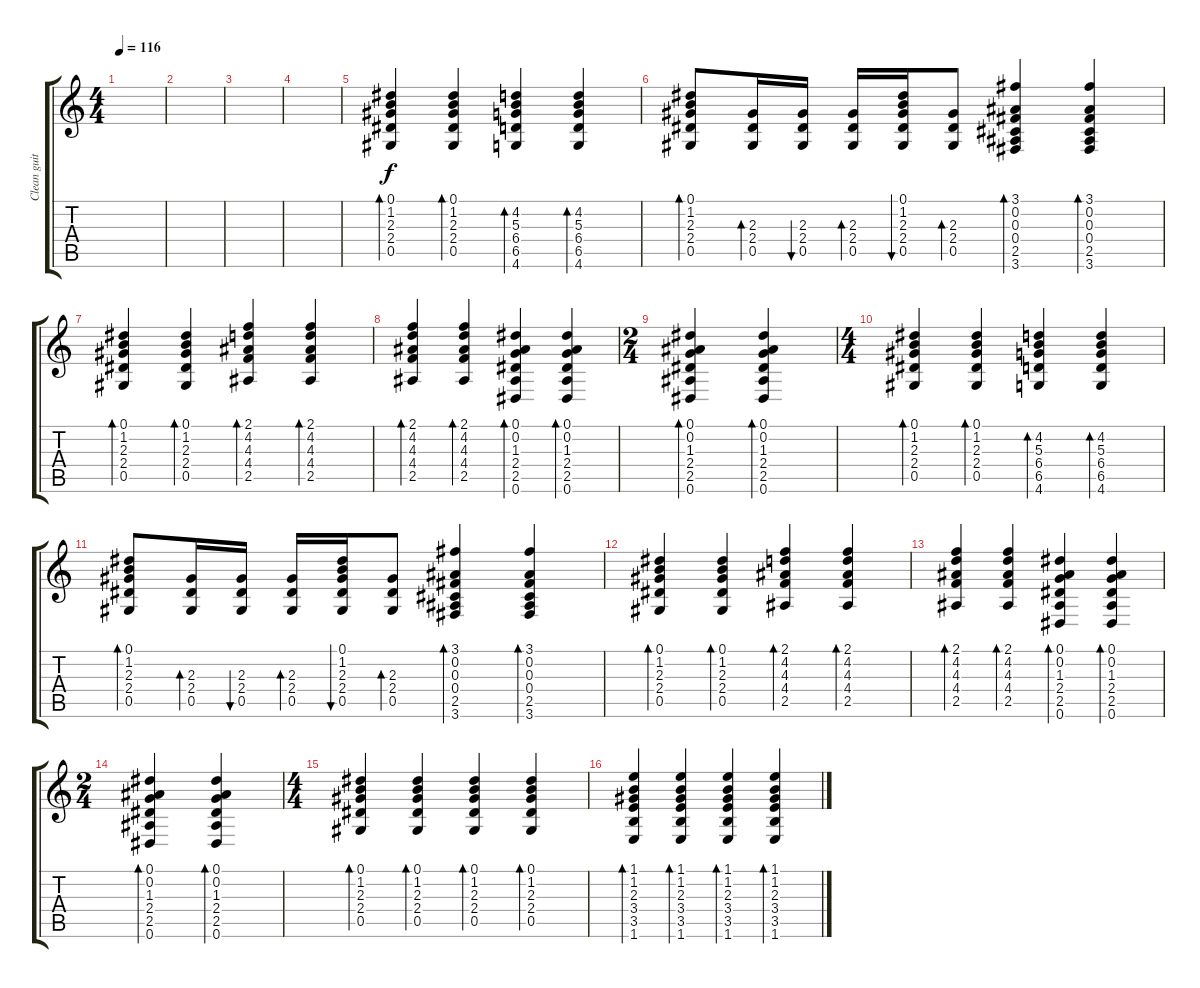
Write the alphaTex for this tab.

\track ("Clean guitar 1" "Clean guit") {instrument acousticguitarsteel}
\staff {score tabs}
\tuning (Eb4 Bb3 Gb3 Db3 Ab2 Eb2) {hide}
\ts (4 4)
\tempo 116
\clef g2
\ks c
|
|
|
|
(0.1 1.2 2.3 2.4 0.5).4{bd 60} (0.1 1.2 2.3 2.4 0.5).4{bd 60} (4.2 5.3 6.4 6.5 4.6).4{bd 60} (4.2 5.3 6.4 6.5 4.6).4{bd 60} |
(0.1 1.2 2.3 2.4 0.5).8{bd 60} (2.3 2.4 0.5).16{bd 60} (2.3 2.4 0.5).16{bu 60} (2.3 2.4 0.5).16{bd 60} (0.1 1.2 2.3 2.4 0.5).16{bu 60} (2.3 2.4 0.5).8{bd 60} (3.1 0.2 0.3 0.4 2.5 3.6).4{bd 60} (3.1 0.2 0.3 0.4 2.5 3.6).4{bd 60} |
(0.1 1.2 2.3 2.4 0.5).4{bd 60} (0.1 1.2 2.3 2.4 0.5).4{bd 60} (2.1 4.2 4.3 4.4 2.5).4{bd 60} (2.1 4.2 4.3 4.4 2.5).4{bd 60} |
(2.1 4.2 4.3 4.4 2.5).4{bd 60} (2.1 4.2 4.3 4.4 2.5).4{bd 60} (0.1 0.2 1.3 2.4 2.5 0.6).4{bd 60} (0.1 0.2 1.3 2.4 2.5 0.6).4{bd 60} |
\ts (2 4)
(0.1 0.2 1.3 2.4 2.5 0.6).4{bd 60} (0.1 0.2 1.3 2.4 2.5 0.6).4{bd 60} |
\ts (4 4)
(0.1 1.2 2.3 2.4 0.5).4{bd 60} (0.1 1.2 2.3 2.4 0.5).4{bd 60} (4.2 5.3 6.4 6.5 4.6).4{bd 60} (4.2 5.3 6.4 6.5 4.6).4{bd 60} |
(0.1 1.2 2.3 2.4 0.5).8{bd 60} (2.3 2.4 0.5).16{bd 60} (2.3 2.4 0.5).16{bu 60} (2.3 2.4 0.5).16{bd 60} (0.1 1.2 2.3 2.4 0.5).16{bu 60} (2.3 2.4 0.5).8{bd 60} (3.1 0.2 0.3 0.4 2.5 3.6).4{bd 60} (3.1 0.2 0.3 0.4 2.5 3.6).4{bd 60} |
(0.1 1.2 2.3 2.4 0.5).4{bd 60} (0.1 1.2 2.3 2.4 0.5).4{bd 60} (2.1 4.2 4.3 4.4 2.5).4{bd 60} (2.1 4.2 4.3 4.4 2.5).4{bd 60} |
(2.1 4.2 4.3 4.4 2.5).4{bd 60} (2.1 4.2 4.3 4.4 2.5).4{bd 60} (0.1 0.2 1.3 2.4 2.5 0.6).4{bd 60} (0.1 0.2 1.3 2.4 2.5 0.6).4{bd 60} |
\ts (2 4)
(0.1 0.2 1.3 2.4 2.5 0.6).4{bd 60} (0.1 0.2 1.3 2.4 2.5 0.6).4{bd 60} |
\ts (4 4)
(0.1 1.2 2.3 2.4 0.5).4{bd 60} (0.1 1.2 2.3 2.4 0.5).4{bd 60} (0.1 1.2 2.3 2.4 0.5).4{bd 60} (0.1 1.2 2.3 2.4 0.5).4{bd 60} |
(1.1 1.2 2.3 3.4 3.5 1.6).4{bd 60} (1.1 1.2 2.3 3.4 3.5 1.6).4{bd 60} (1.1 1.2 2.3 3.4 3.5 1.6).4{bd 60} (1.1 1.2 2.3 3.4 3.5 1.6).4{bd 60}
